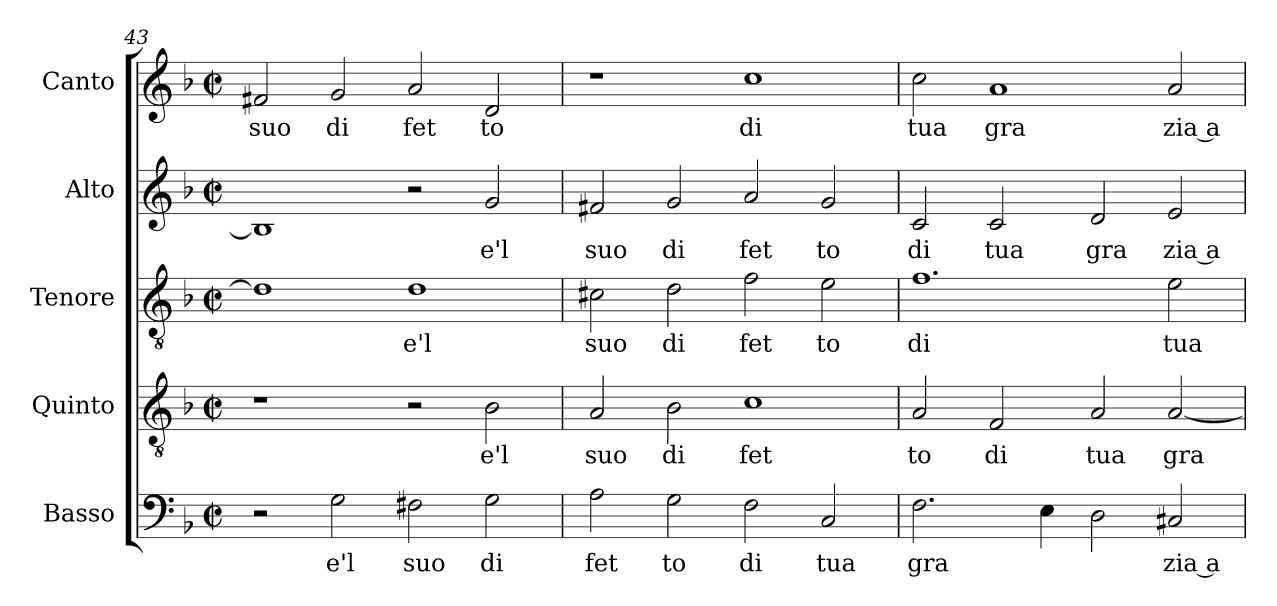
**kern	**text	**kern	**text	**kern	**text	**kern	**text	**kern	**text
*part5	*part5	*part4	*part4	*part3	*part3	*part2	*part2	*part1	*part1
*staff5	*staff5	*staff4	*staff4	*staff3	*staff3	*staff2	*staff2	*staff1	*staff1
*I"Basso	*	*I"Quinto	*	*I"Tenore	*	*I"Alto	*	*I"Canto	*
*clefF4	*	*clefGv2	*	*clefGv2	*	*clefG2	*	*clefG2	*
*k[b-]	*	*k[b-]	*	*k[b-]	*	*k[b-]	*	*k[b-]	*
*F:	*	*F:	*	*F:	*	*F:	*	*F:	*
*M2/2	*	*M2/2	*	*M2/2	*	*M2/2	*	*M2/2	*
*met(c|)	*	*met(c|)	*	*met(c|)	*	*met(c|)	*	*met(c|)	*
=43	=43	=43	=43	=43	=43	=43	=43	=43	=43
!	!	!	!	!	!	!	!	!	!LO:LY:b:cj
2r	.	1r	.	1d]	.	1B]	.	2f#X/	suo
!	!LO:LY:b:cj	!	!	!	!	!	!	!	!LO:LY:b:cj
2G\	e'l	.	.	.	.	.	.	2g/	di
!	!LO:LY:b:cj	!	!	!	!LO:LY:b:cj	!	!	!	!LO:LY:b:cj
2F#X\	suo	2r	.	1d	e'l	2r	.	2a/	fet
!	!LO:LY:b:cj	!	!LO:LY:b:cj	!	!	!	!LO:LY:b:cj	!	!LO:LY:b:cj
2G\	di	2B-\	e'l	.	.	2g/	e'l	2d/	to
=44	=44	=44	=44	=44	=44	=44	=44	=44	=44
!	!LO:LY:b:cj	!	!LO:LY:b:cj	!	!LO:LY:b:cj	!	!LO:LY:b:cj	!	!
2A\	fet	2A/	suo	2c#X\	suo	2f#X/	suo	1r	.
!	!LO:LY:b:cj	!	!LO:LY:b:cj	!	!LO:LY:b:cj	!	!LO:LY:b:cj	!	!
2G\	to	2B-\	di	2d\	di	2g/	di	.	.
!	!LO:LY:b:cj	!	!LO:LY:b:cj	!	!LO:LY:b:cj	!	!LO:LY:b:cj	!	!LO:LY:b:cj
2F\	di	1c	fet	2f\	fet	2a/	fet	1cc	di
!	!LO:LY:b:cj	!	!	!	!LO:LY:b:cj	!	!LO:LY:b:cj	!	!
2C/	tua	.	.	2e\	to	2g/	to	.	.
=45	=45	=45	=45	=45	=45	=45	=45	=45	=45
!	!LO:LY:b	!	!LO:LY:b:cj	!	!LO:LY:b:cj	!	!LO:LY:b:cj	!	!LO:LY:b:cj
2.F\	gra	2A/	to	1.f	di	2c/	di	2cc\	tua
!	!	!	!LO:LY:b:cj	!	!	!	!LO:LY:b:cj	!	!LO:LY:b:cj
.	.	2F/	di	.	.	2c/	tua	1a	gra
4E\	.	.	.	.	.	.	.	.	.
!	!	!	!LO:LY:b:cj	!	!	!	!LO:LY:b:cj	!	!
2D\	.	2A/	tua	.	.	2d/	gra	.	.
!	!LO:LY:b:rj	!	!LO:LY:b	!	!LO:LY:b:cj	!	!LO:LY:b:rj	!	!LO:LY:b:rj
2C#X/	zia a	[<2A/	gra	2e\	tua	2e/	zia a	2a/	zia a
=	=	=	=	=	=	=	=	=	=
*-	*-	*-	*-	*-	*-	*-	*-	*-	*-
